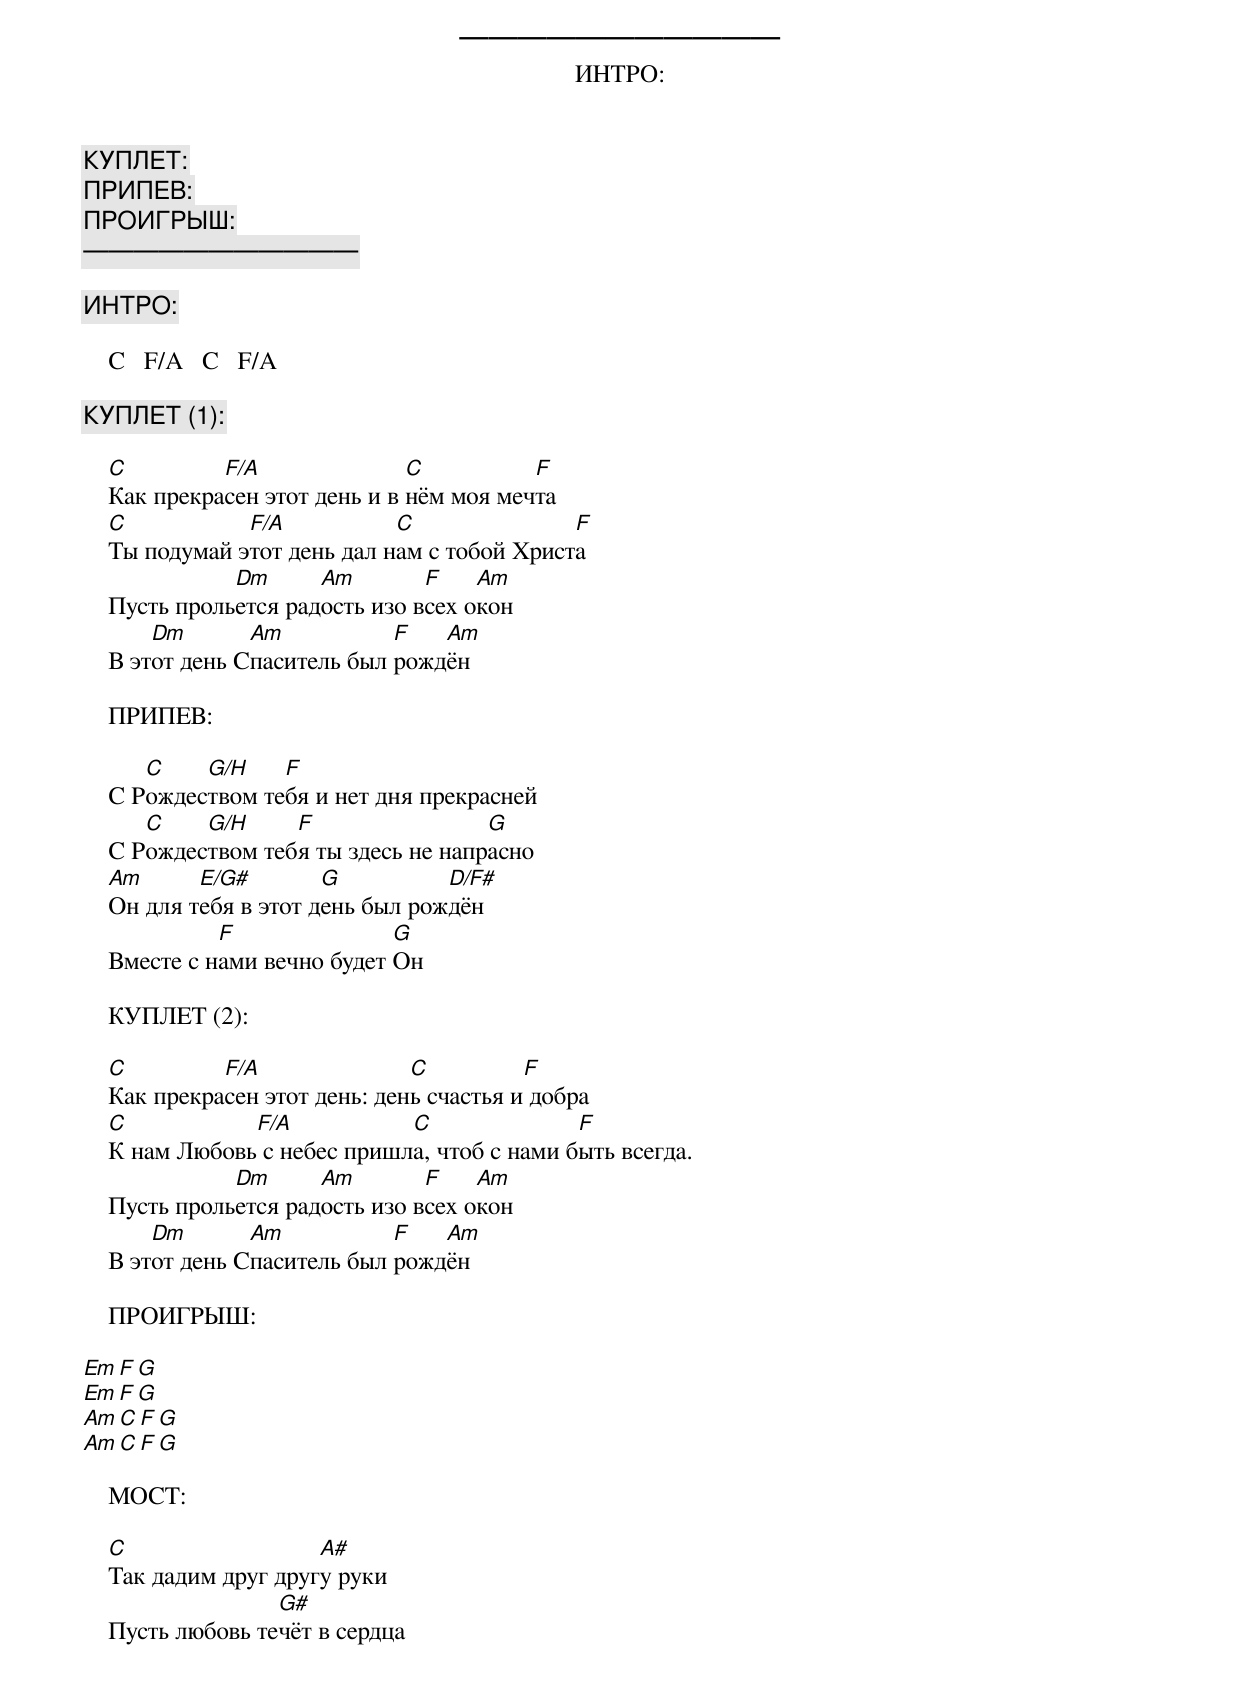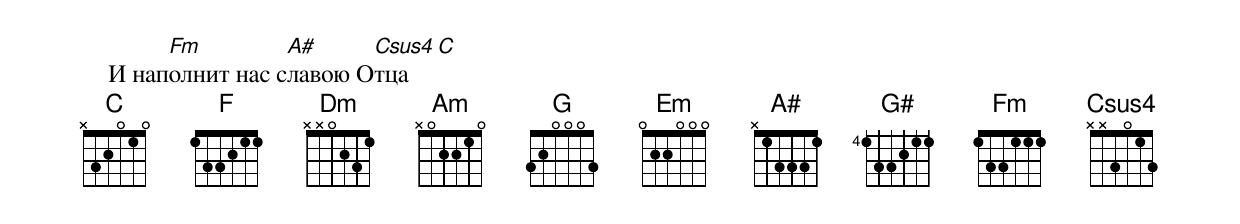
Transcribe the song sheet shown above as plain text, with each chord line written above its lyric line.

    ───────────
    ИНТРО:
    КУПЛЕТ:
    ПРИПЕВ:
    ПРОИГРЫШ:
    ───────────

    ИНТРО:

    C   F/A   C   F/A

    КУПЛЕТ (1):

    C         F/A               C          F
    Как прекрасен этот день и в нём моя мечта
    C           F/A           C               F
    Ты подумай этот день дал нам с тобой Христа
               Dm      Am        F    Am
    Пусть прольется радость изо всех окон
        Dm       Am           F   Am
    В этот день Спаситель был рождён

    ПРИПЕВ:

       C    G/H    F
    С Рождеством тебя и нет дня прекрасней
       C    G/H     F                 G
    С Рождеством тебя ты здесь не напрасно
    Am      E/G#        G          D/F#
    Он для тебя в этот день был рождён
              F               G
    Вместе с нами вечно будет Он

    КУПЛЕТ (2):

    C         F/A               C          F
    Как прекрасен этот день: день счастья и добра
    C           F/A           C               F
    К нам Любовь с небес пришла, чтоб с нами быть всегда.
               Dm      Am        F    Am
    Пусть прольется радость изо всех окон
        Dm       Am           F   Am
    В этот день Спаситель был рождён

    ПРОИГРЫШ:

    Em   F   G
    Em   F   G
    Am   C   F   G
    Am   C   F   G

    МОСТ:

    C                  A#
    Так дадим друг другу руки
                   G#
    Пусть любовь течёт в сердца
         Fm         A#     Csus4  C
    И наполнит нас славою Отца
